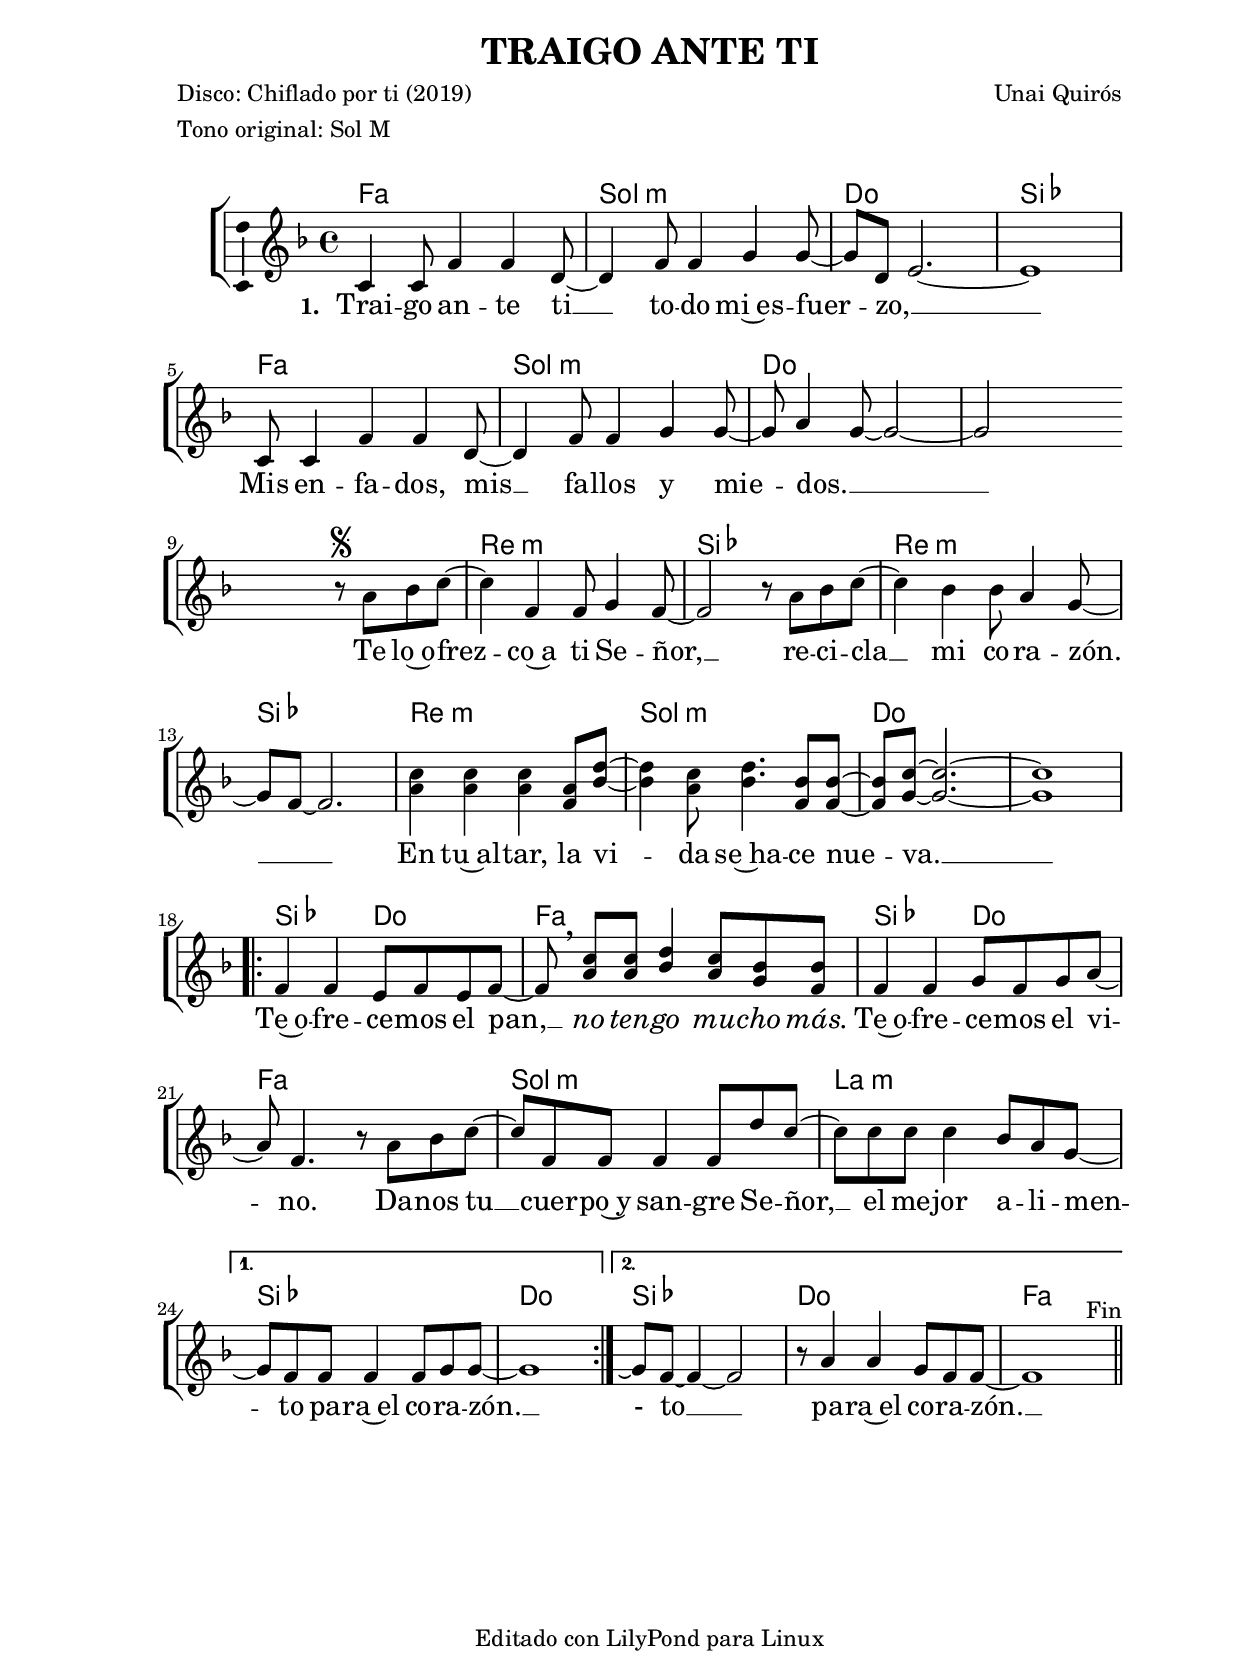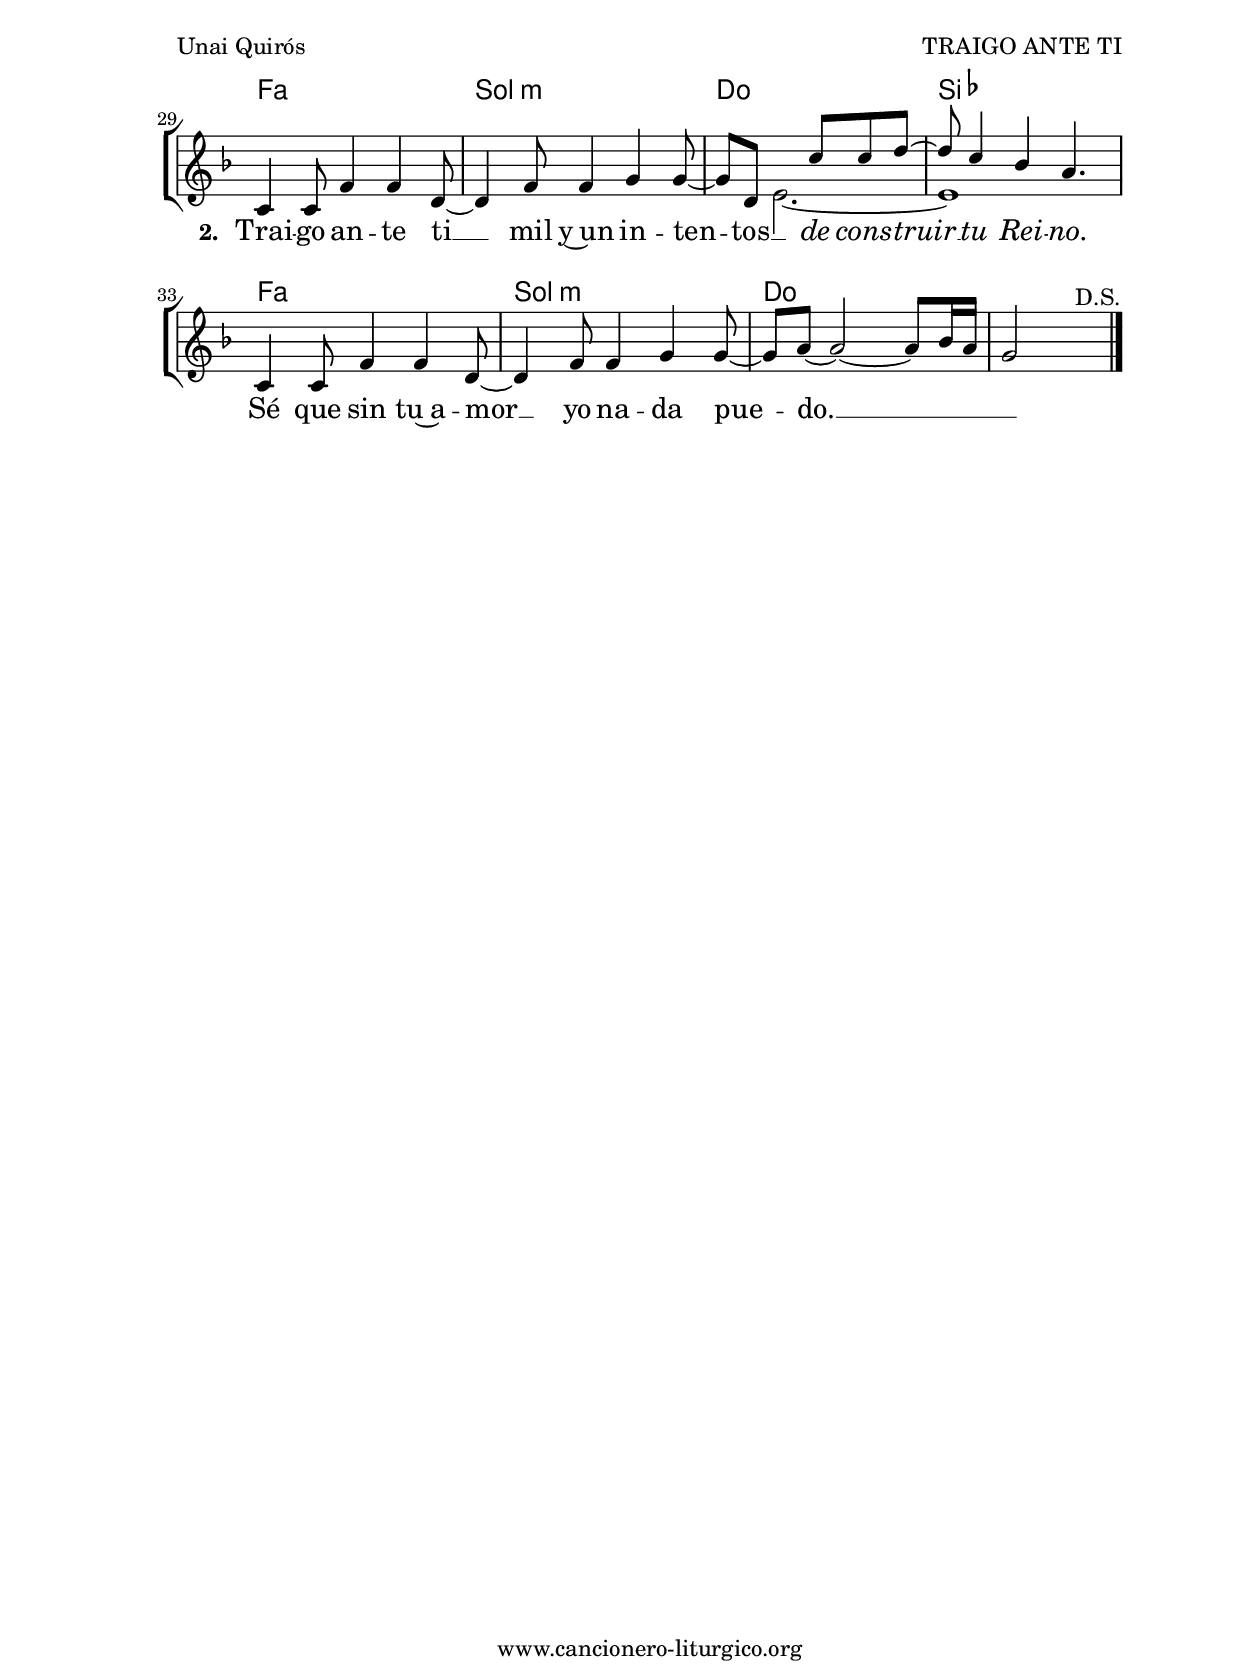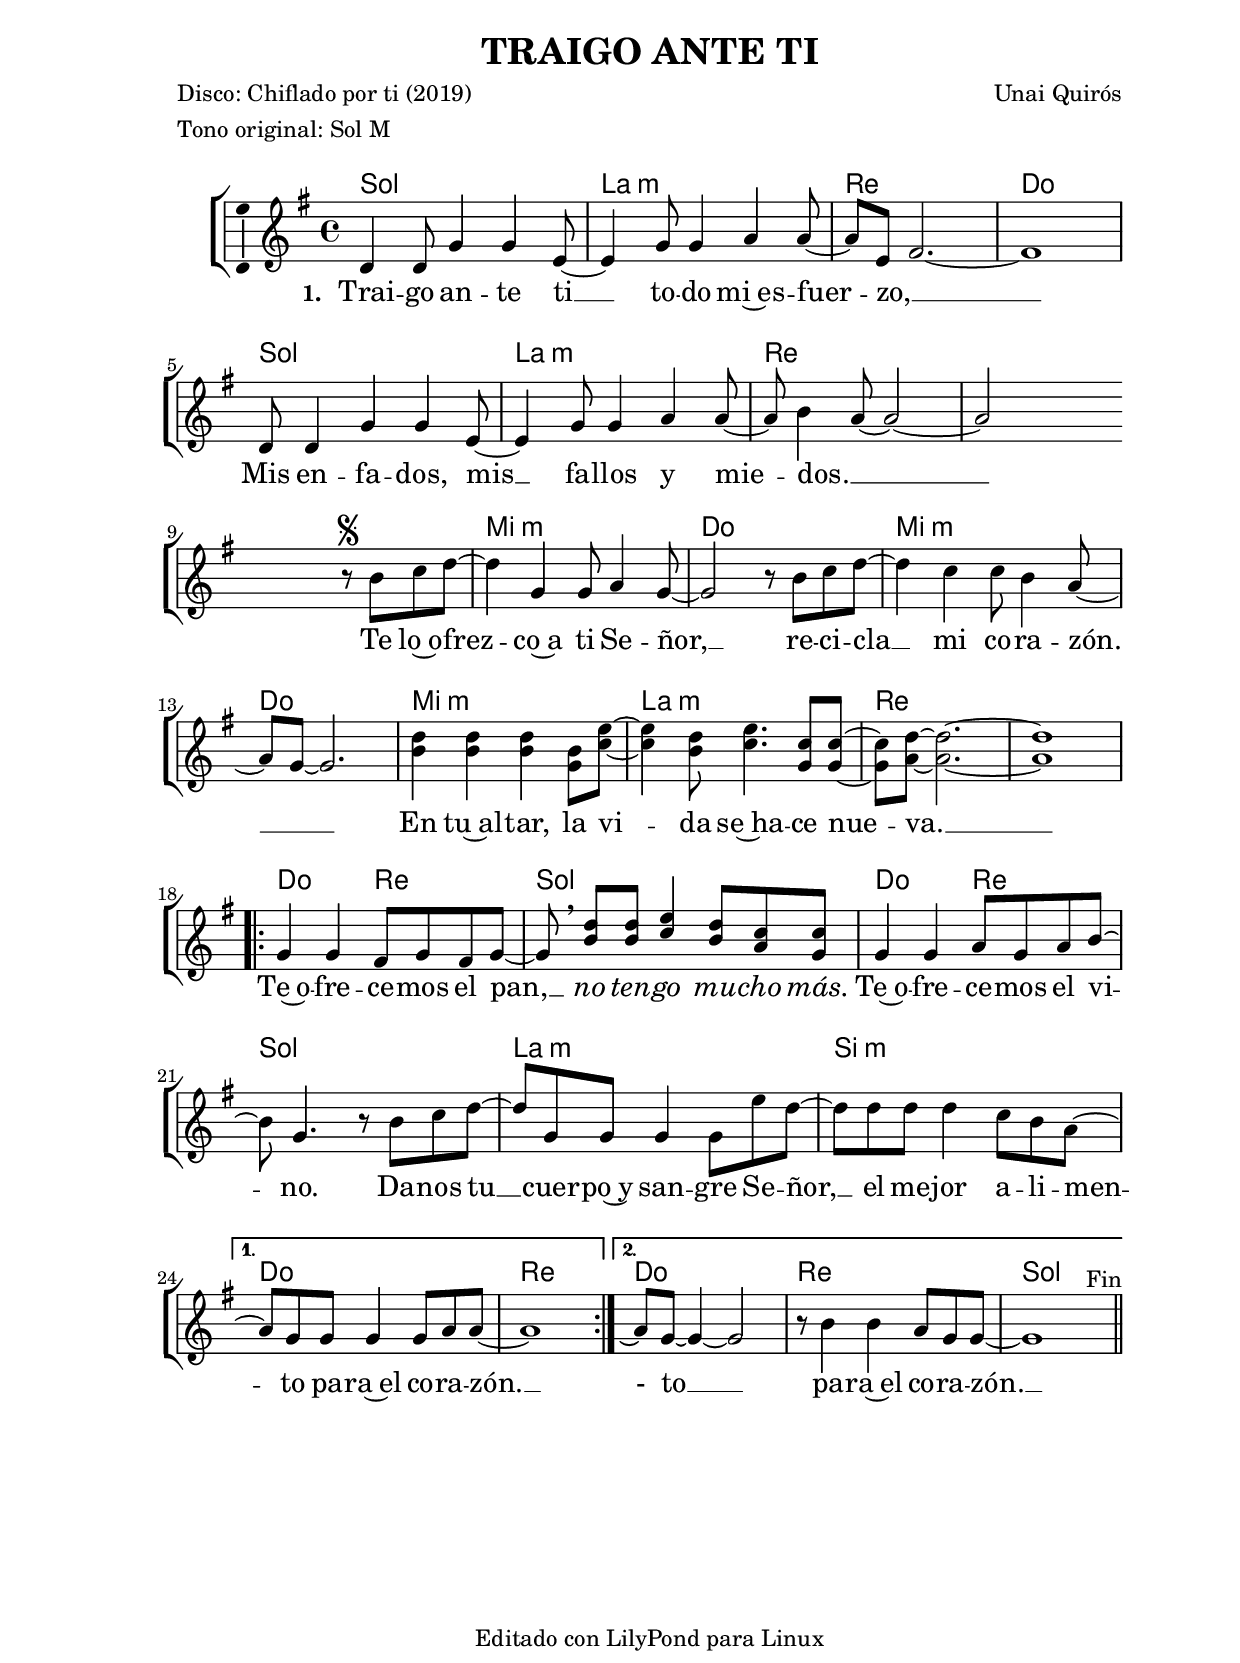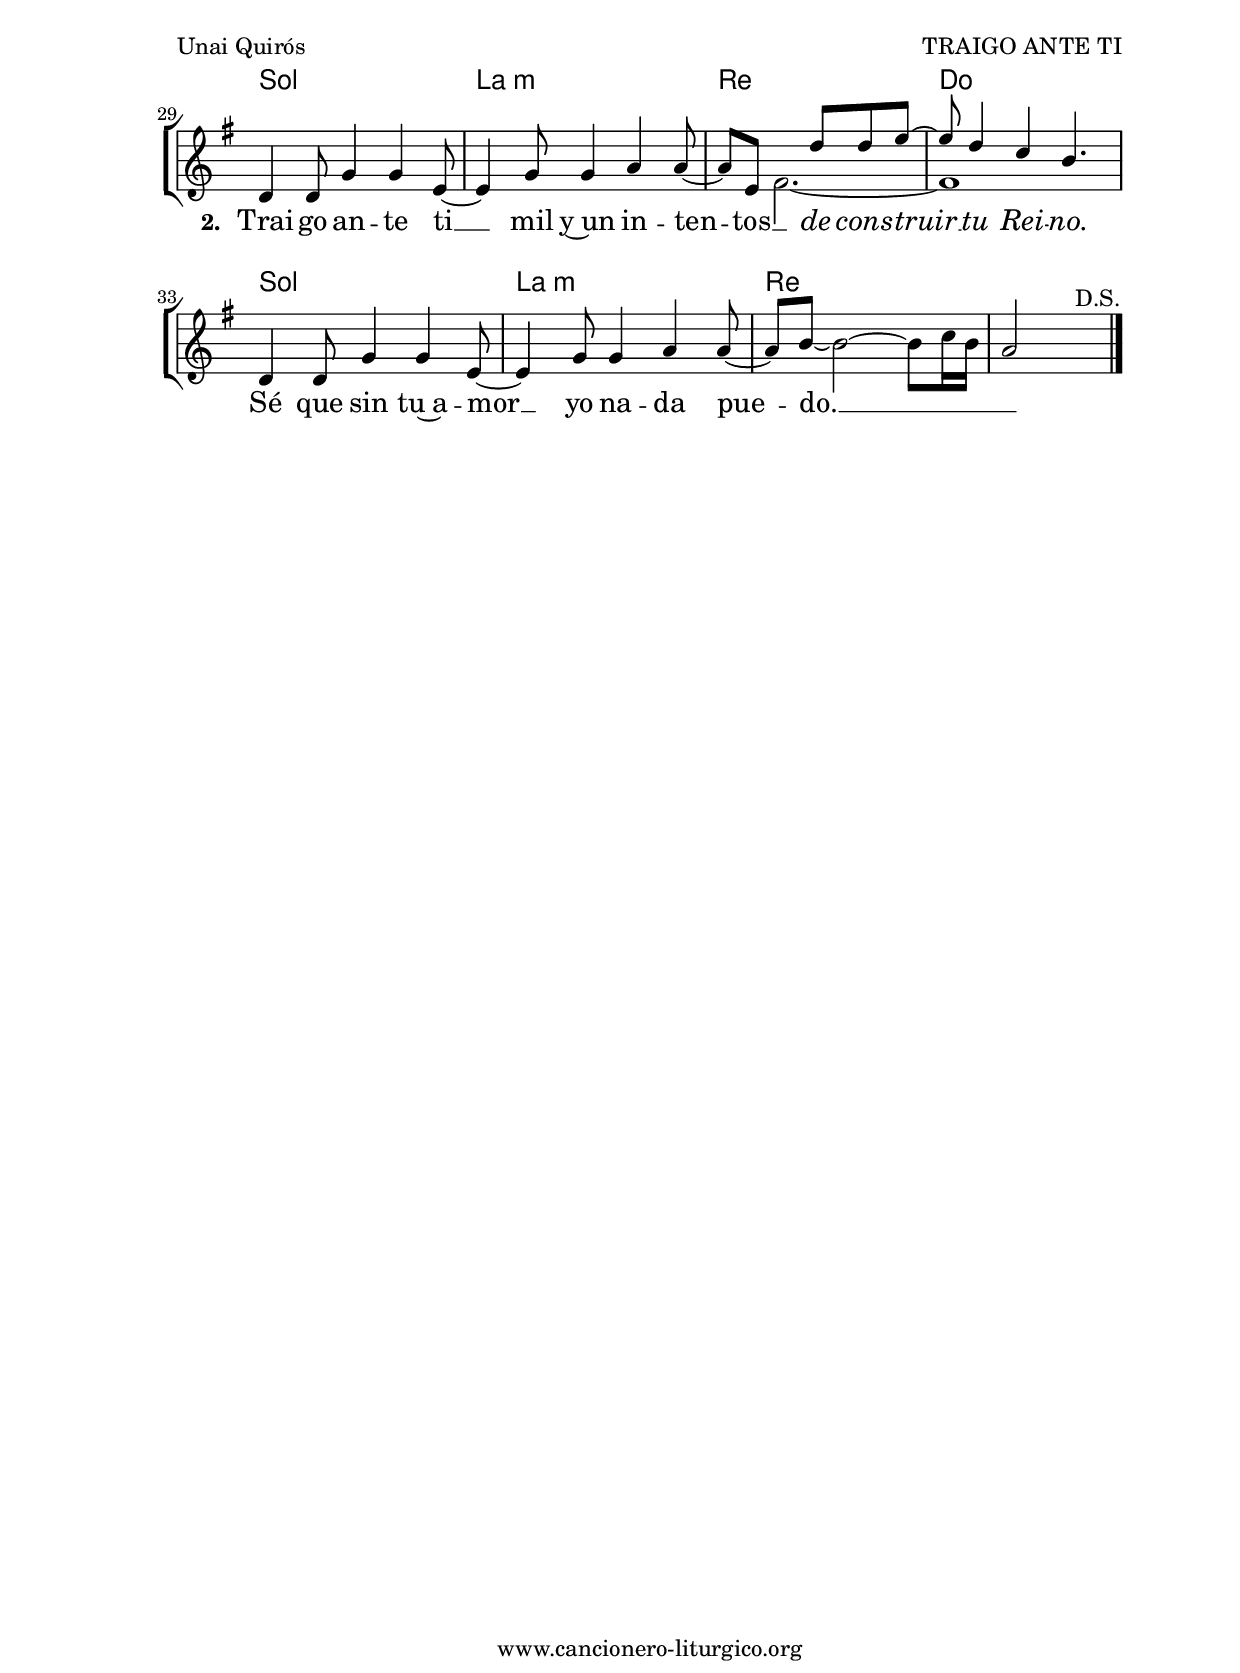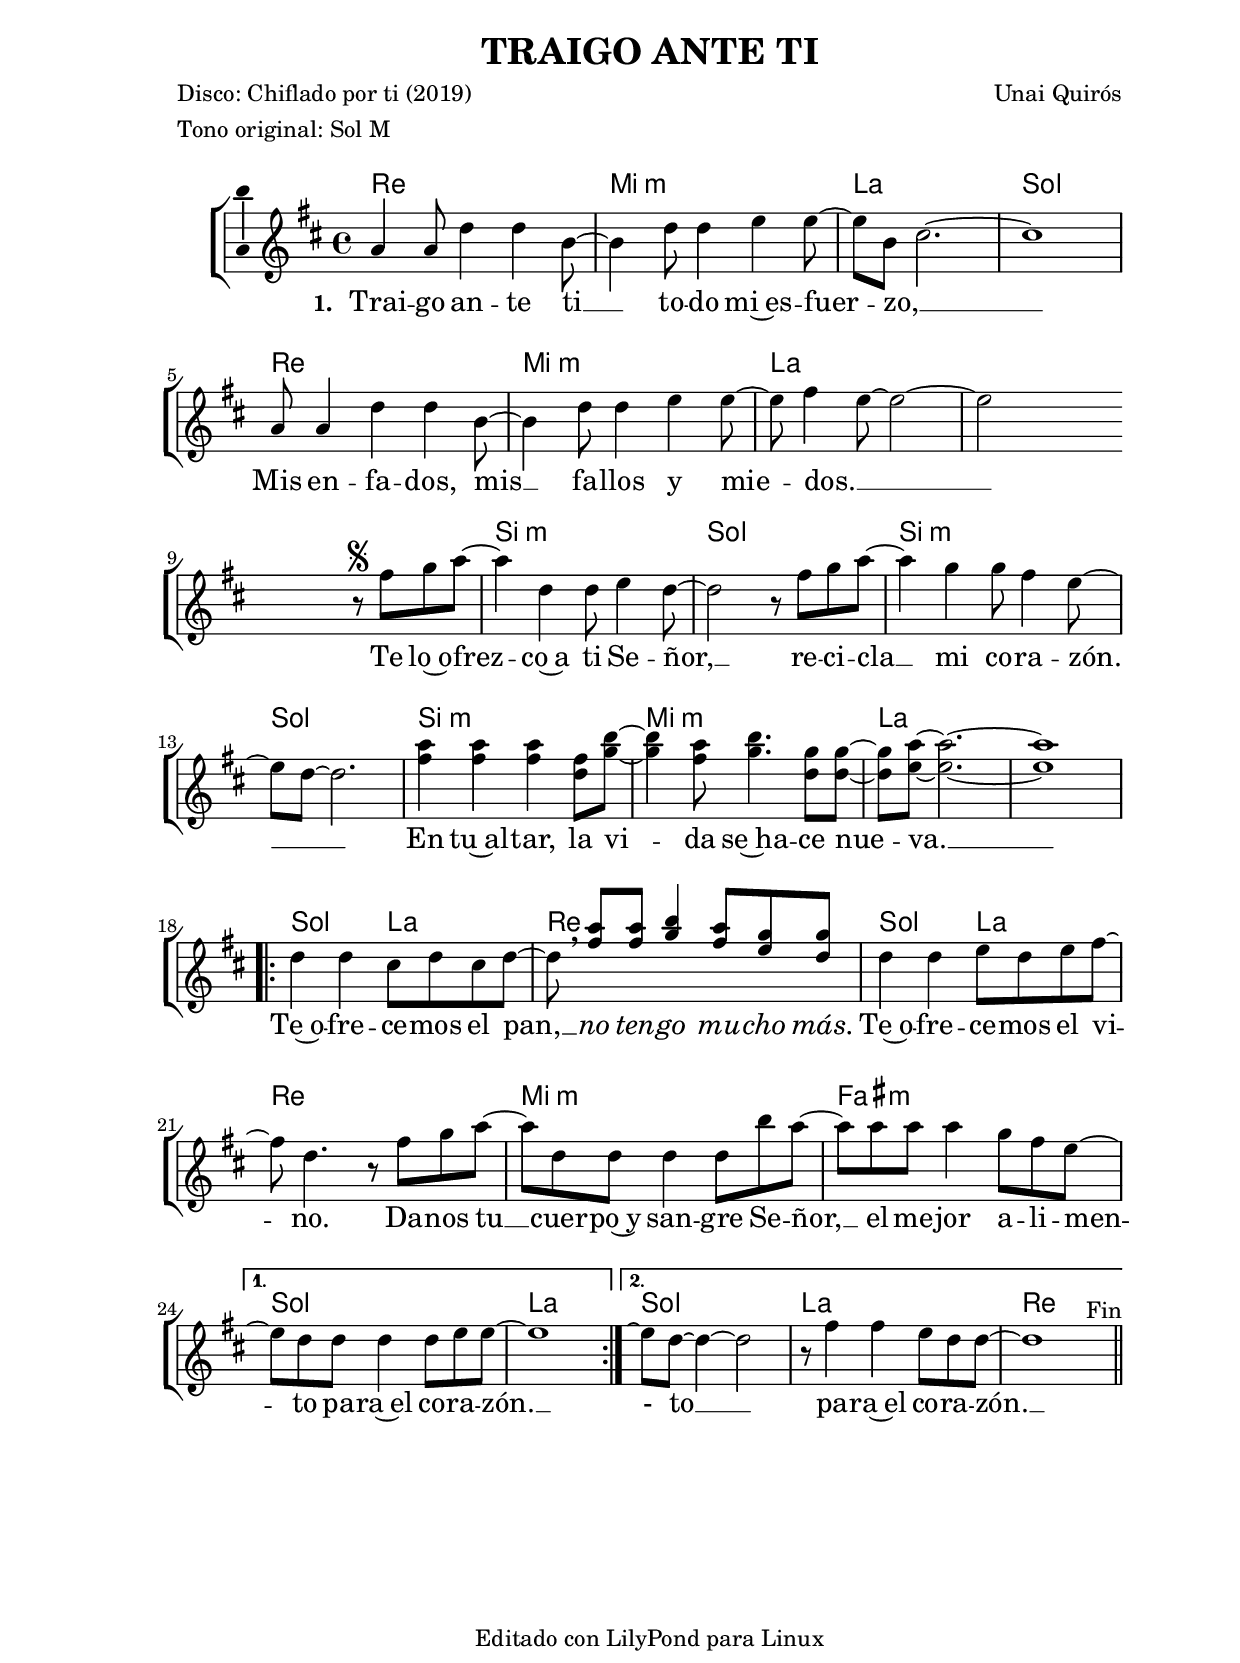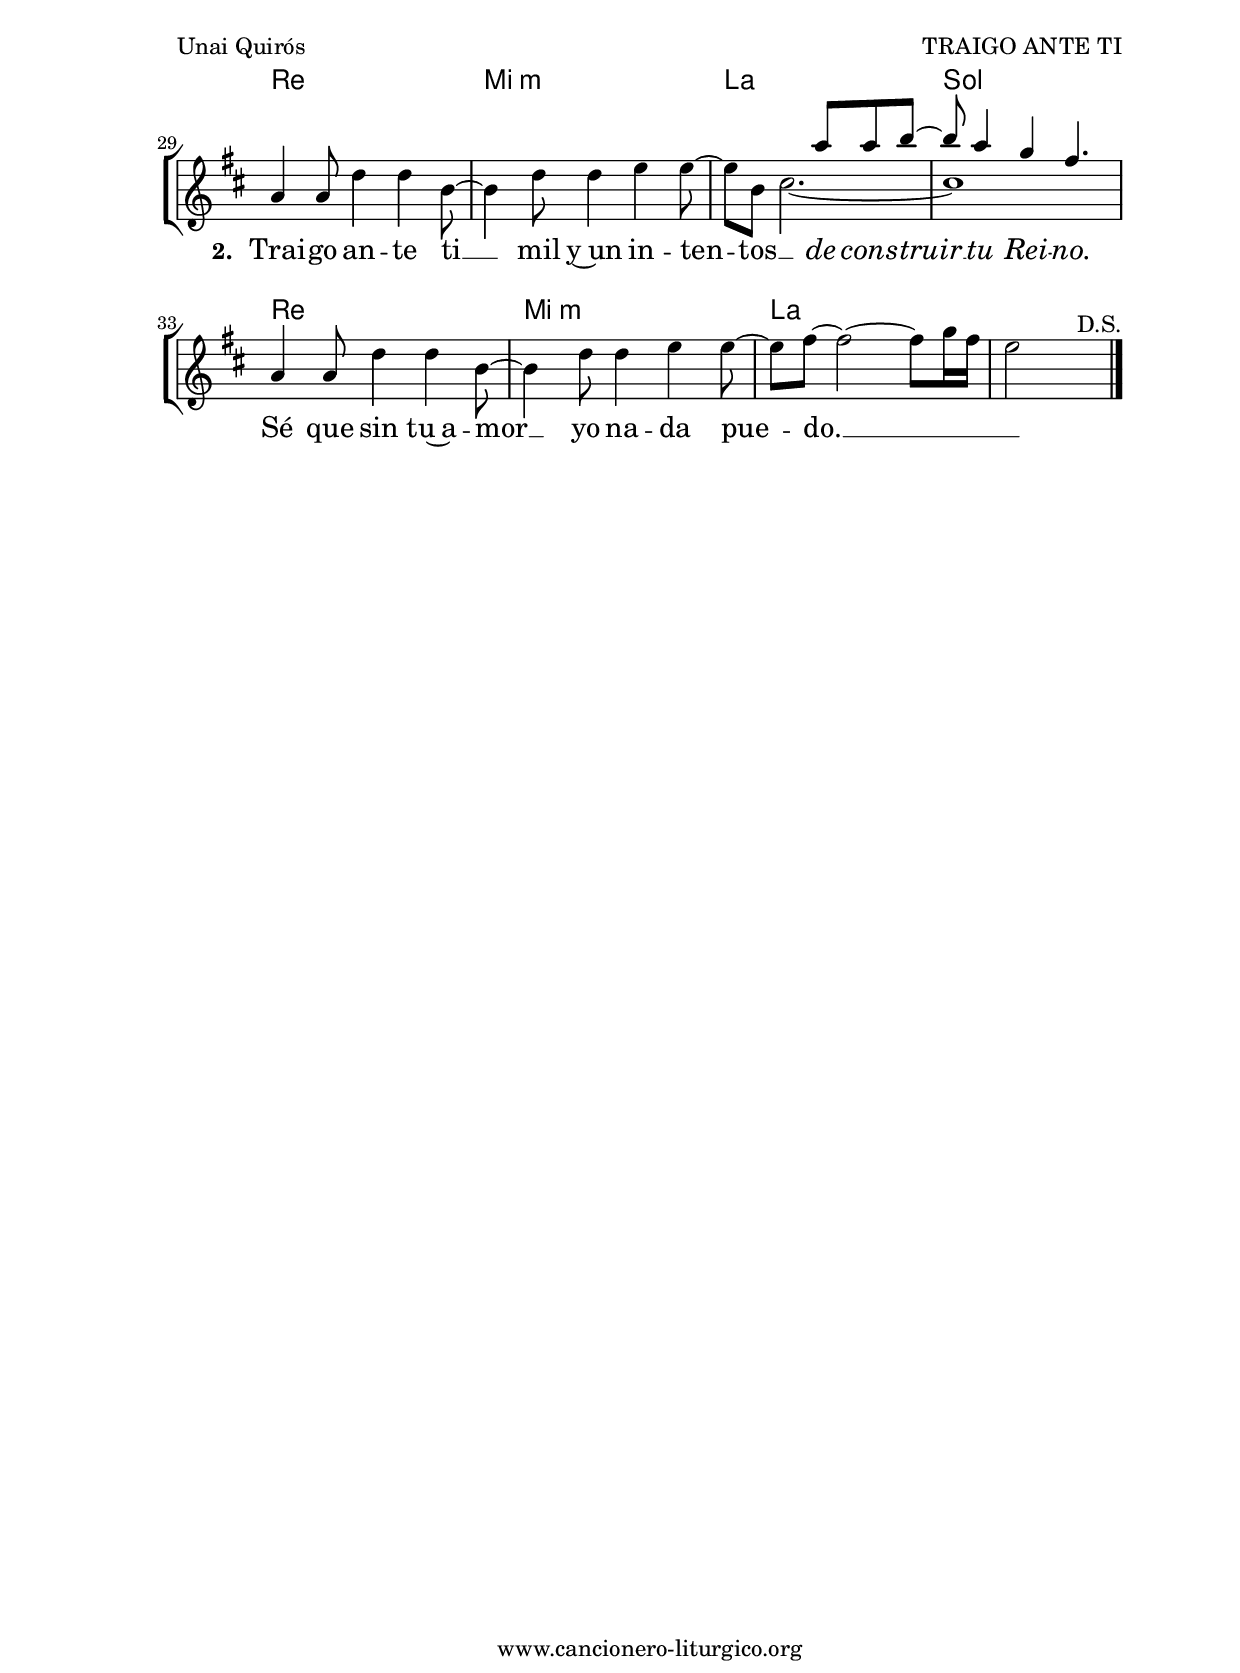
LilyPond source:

%
%para convertir .midi en .wav:
%timidity filename.midi -Ow -o finename.wav
%
%
%Para convertir de .wav a .mp3:
%lame -h -m j filename.wav
%
%
%para escuchar el midi:
%timidity nombrefichero.midi
%

italicas=\override LyricText #'font-shape = #'italic
normal=\override LyricText #'font-shape = #'normal

%versión de lilypond para la que se ha escrito esta partitura:
\version "2.16.0"

	%Tamaño papel
	#(set-default-paper-size "a4")
	%Tamaño partitura
	#(set-global-staff-size 20)
	%No responde al pulsar sobre una nota
	#(ly:set-option 'point-and-click #f)

%parámetros del encabezamiento:
\header {
	title = "TRAIGO ANTE TI"
	subtitle = ""
	composer = "Unai Quirós"
	poet = "Disco: Chiflado por ti (2019)"
	meter = "Tono original: Sol M"
	arranger = ""
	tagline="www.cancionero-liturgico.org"
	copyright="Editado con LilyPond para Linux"
	}

%parámetros asociados al papel:
\paper  {
	oddHeaderMarkup = \markup {\fill-line { \on-the-fly #not-first-page \fromproperty #'header:title \on-the-fly #not-first-page \fromproperty #'header:composer }}
	evenHeaderMarkup = \markup {\fill-line { \fromproperty #'header:composer \fromproperty #'header:title }}
	#(set-paper-size "a4")
	print-page-number = ##f
	first-page-number = 1
	print-first-page-number = ##f
%	head-separation = 3.0 \cm
	top-margin = 2.0 \cm
%%%	bottom-margin = 0.5\cm
	bottom-margin = 0.2\cm
	left-margin = 3.0 \cm
	line-width = 16.0 \cm 
	indent = 8\mm
	interscoreline = 2.\mm
	between-system-space = 15\mm
%	para que las partituras no llenen la hoja:
	ragged-bottom = ##t
%	idem para la última hoja:
	ragged-last-bottom = ##f
%	para que las partituras llenen el ancho del papel:
	ragged-last = ##f
	after-title-space = 2.5 \cm
%page-count=1
%system-count=6

	%Flexible Vertical Spacing
%	markup-markup-spacing =
%	#'((basic-distance . 15) (minimum-distance . 15) (padding . 3))
	markup-system-spacing =
	#'((basic-distance . 15) (minimum-distance . 15) (padding . 3))
	system-system-spacing =
	#'((basic-distance . 15) (minimum-distance . 15) (padding . 3))
	score-system-spacing =
	#'((basic-distance . 15) (minimum-distance . 15) (padding . 5))
%	top-system-spacing = % header
%	#'((basic-distance . 8) (minimum-distance . 0) (padding . 0))
%	top-markup-spacing =
%	#'((basic-distance . 20) (minimum-distance . 20) (padding . 0))
	last-bottom-spacing = % footer
	#'((basic-distance . 5) (minimum-distance . 5) (padding . 0))
%	score-markup-spacing =
%	#'((basic-distance . 16) (minimum-distance . 13) (padding . 0))

	}


%parámetros que afectan a toda la partitura:
global =  {
	%clave de sol (G):
	\clef G
	%armadura:
	\transpose g f
	\key g \major
	\tempo 4=138
	\set Score.tempoHideNote = ##t
	}


acordes = {
	\italianChords
	\chordmode {
	\transpose g f
{

g1 a:m d c g a:m d d
s1
e1:m c e:m c e:m a:m d d

\repeat volta 2 {
c2 d g1 c2 d g1 a:m b:m
}
\alternative {
{
c1 d
}
{
c1 d g
}
}

g1 a:m d c g a:m d d

	}
	}
}


melodia = 
	\transpose g f
{
	\time 4/4

\relative c'{

d4 d8 g4 g e8~
e4 g8 g4 a a8~
a8 e fis2.~
fis1
d8 d4 g g e8~
e4 g8 g4 a a8~
a8 b4 a8~a2~
a2

s2
\bar ""
\break
s2

r8\segno b8 c d~
d4 g, g8 a4 g8~
g2 r8 b8 c d~
d4 c c8 b4 a8~
a8 g~g2.
<b d>4 <b d> <b d> <g b>8 <c e>~
<c e>4 <b d>8 <c e>4. <g c>8 <g c>~
<g c>8 <a d>~<a d>2.~
<a d>1

%\bar "||"
\break

\repeat volta 2 {
g4 g fis8 g fis g~
g8 \breathe \stemUp <b d>8 <b d> <c e>4 <b d>8 <a c> <g c>
\stemNeutral g4 g a8 g a b~
b8 g4. r8 b8 c d~
d8 g, g g4 g8 e' d~
d8 d d d4 c8 b a~
}

\alternative {
{
a8 g g g4 g8 a a~
a1
}
{
a8\repeatTie g~g4~g2
r8 b4 b a8 g g~
g1^"          Fin"
}
}

\bar "||"
\break

d4 d8 g4 g e8~
e4 g8 g4 a a8~
a8 e

<<
{
\voiceOne
s4 s8 d'8 d e~
e8 d4 c b4.
}
\new Voice
{
\voiceTwo
fis2.~
fis1
}
>>
\oneVoice

d4 d8 g4 g e8~
e4 g8 g4 a a8~
%a8 b4 a8~a2~
a8 b~b2~b8 c16 b
a2 s2^"D.S."

}

	\bar "|."
	}


texto = \lyricmode {

\set stanza =#"1. " 
Trai -- go an -- te ti __
to -- do mi~es -- fuer -- zo, __ _
Mis en -- fa -- dos, mis __
fa -- llos y mie -- dos. __ _
Te lo~o -- frez -- co~a ti Se -- ñor, __
re -- ci -- cla __ mi co -- ra -- zón. __ _
En tu~al -- tar, la vi -- da se~ha -- ce nue -- va. __

Te~o -- fre -- ce -- mos el pan, __
\italicas
no ten -- go mu -- cho más.
\normal
Te~o -- fre -- ce -- mos el vi -- no.
Da -- nos tu __ cuer -- po~y san -- gre Se -- ñor, __
el me -- jor a -- li -- men -- to
pa -- ra~el co -- ra -- zón. __
- to __
pa -- ra~el co -- ra -- zón. __

\set stanza =#"2. " 
Trai -- go an -- te ti __
mil y~un in -- ten -- tos __
\italicas
de cons -- truir __ tu Rei -- no.
\normal
Sé que sin tu~a -- mor __
yo na -- da pue -- do. __ _ _ _

	}

acordesStaff = \context ChordNames = acordesStaff <<
	\set chordChanges = ##t
	\acordes
	>>


vozStaff = \context Voice = vozStaff
\with {\consists "Ambitus_engraver"}
<<
%	\set Staff.instrumentName = ""
%	\set Staff.shortInstrumentName = ""
%	\set Staff.midiInstrument = #"clarinet"
%	\set Staff.midiInstrument = #"cello"
	\set Staff.midiInstrument = #"flute"
%	\set Staff.midiInstrument = #"electric guitar (jazz)"
%	\set Staff.midiInstrument = #"english horn"
%	\set Staff.midiInstrument = #"violin"
%	\set Staff.midiInstrument = #"glockenspiel"
	\set Staff.midiMinimumVolume = #0.7
	\set Staff.midiMaximumVolume = #0.9
	\global
	\melodia
	>>

textoStaff = \context Lyrics = textoStaff <<
	\lyricsto vozStaff \texto
	>>


\book {
	\score {
		<<
		\context ChoirStaff {
			\override StaffGroup.SystemStartBracket #'collapse-height = #1
			\override Score.SystemStartBar #'collapse-height = #1
			<<
			\acordesStaff
			\vozStaff
			\textoStaff
			>>
			}

		>>
		\layout {
	    		\context {
				\Lyrics
				\override LyricText #'font-size = #2
				}
	   		 \context {
				\Score
				\override StaffSymbol #'staff-space = #(magstep +3)
				}
			}
		}
	\score {
		\unfoldRepeats
		<<
		\context ChoirStaff {
			<<
			\acordesStaff
			\vozStaff
			>>
			}

		>>
		\midi {
	  		\context {
	  			\Score
				tempoWholesPerMinute = #(ly:make-moment 70 4)
				}
			}
		}
	}



#(define output-suffix "C")
\book {
	\score {
		<<
		\context ChoirStaff {
			\override StaffGroup.SystemStartBracket #'collapse-height = #1
			\override Score.SystemStartBar #'collapse-height = #1
\transpose c d
			<<
			\acordesStaff
			\vozStaff
			\textoStaff
			>>
			}

		>>
		\layout {
	    		\context {
				\Lyrics
				\override LyricText #'font-size = #2
				}
	   		 \context {
				\Score
				\override StaffSymbol #'staff-space = #(magstep +3)
				}
			}
		}
	}

#(define output-suffix "S")
\book {
	\score {
		<<
		\context ChoirStaff {
			\override StaffGroup.SystemStartBracket #'collapse-height = #1
			\override Score.SystemStartBar #'collapse-height = #1
\transpose c a
			<<
			\acordesStaff
			\vozStaff
			\textoStaff
			>>
			}

		>>
		\layout {
	    		\context {
				\Lyrics
				\override LyricText #'font-size = #2
				}
	   		 \context {
				\Score
				\override StaffSymbol #'staff-space = #(magstep +3)
				}
			}
		}
	}


